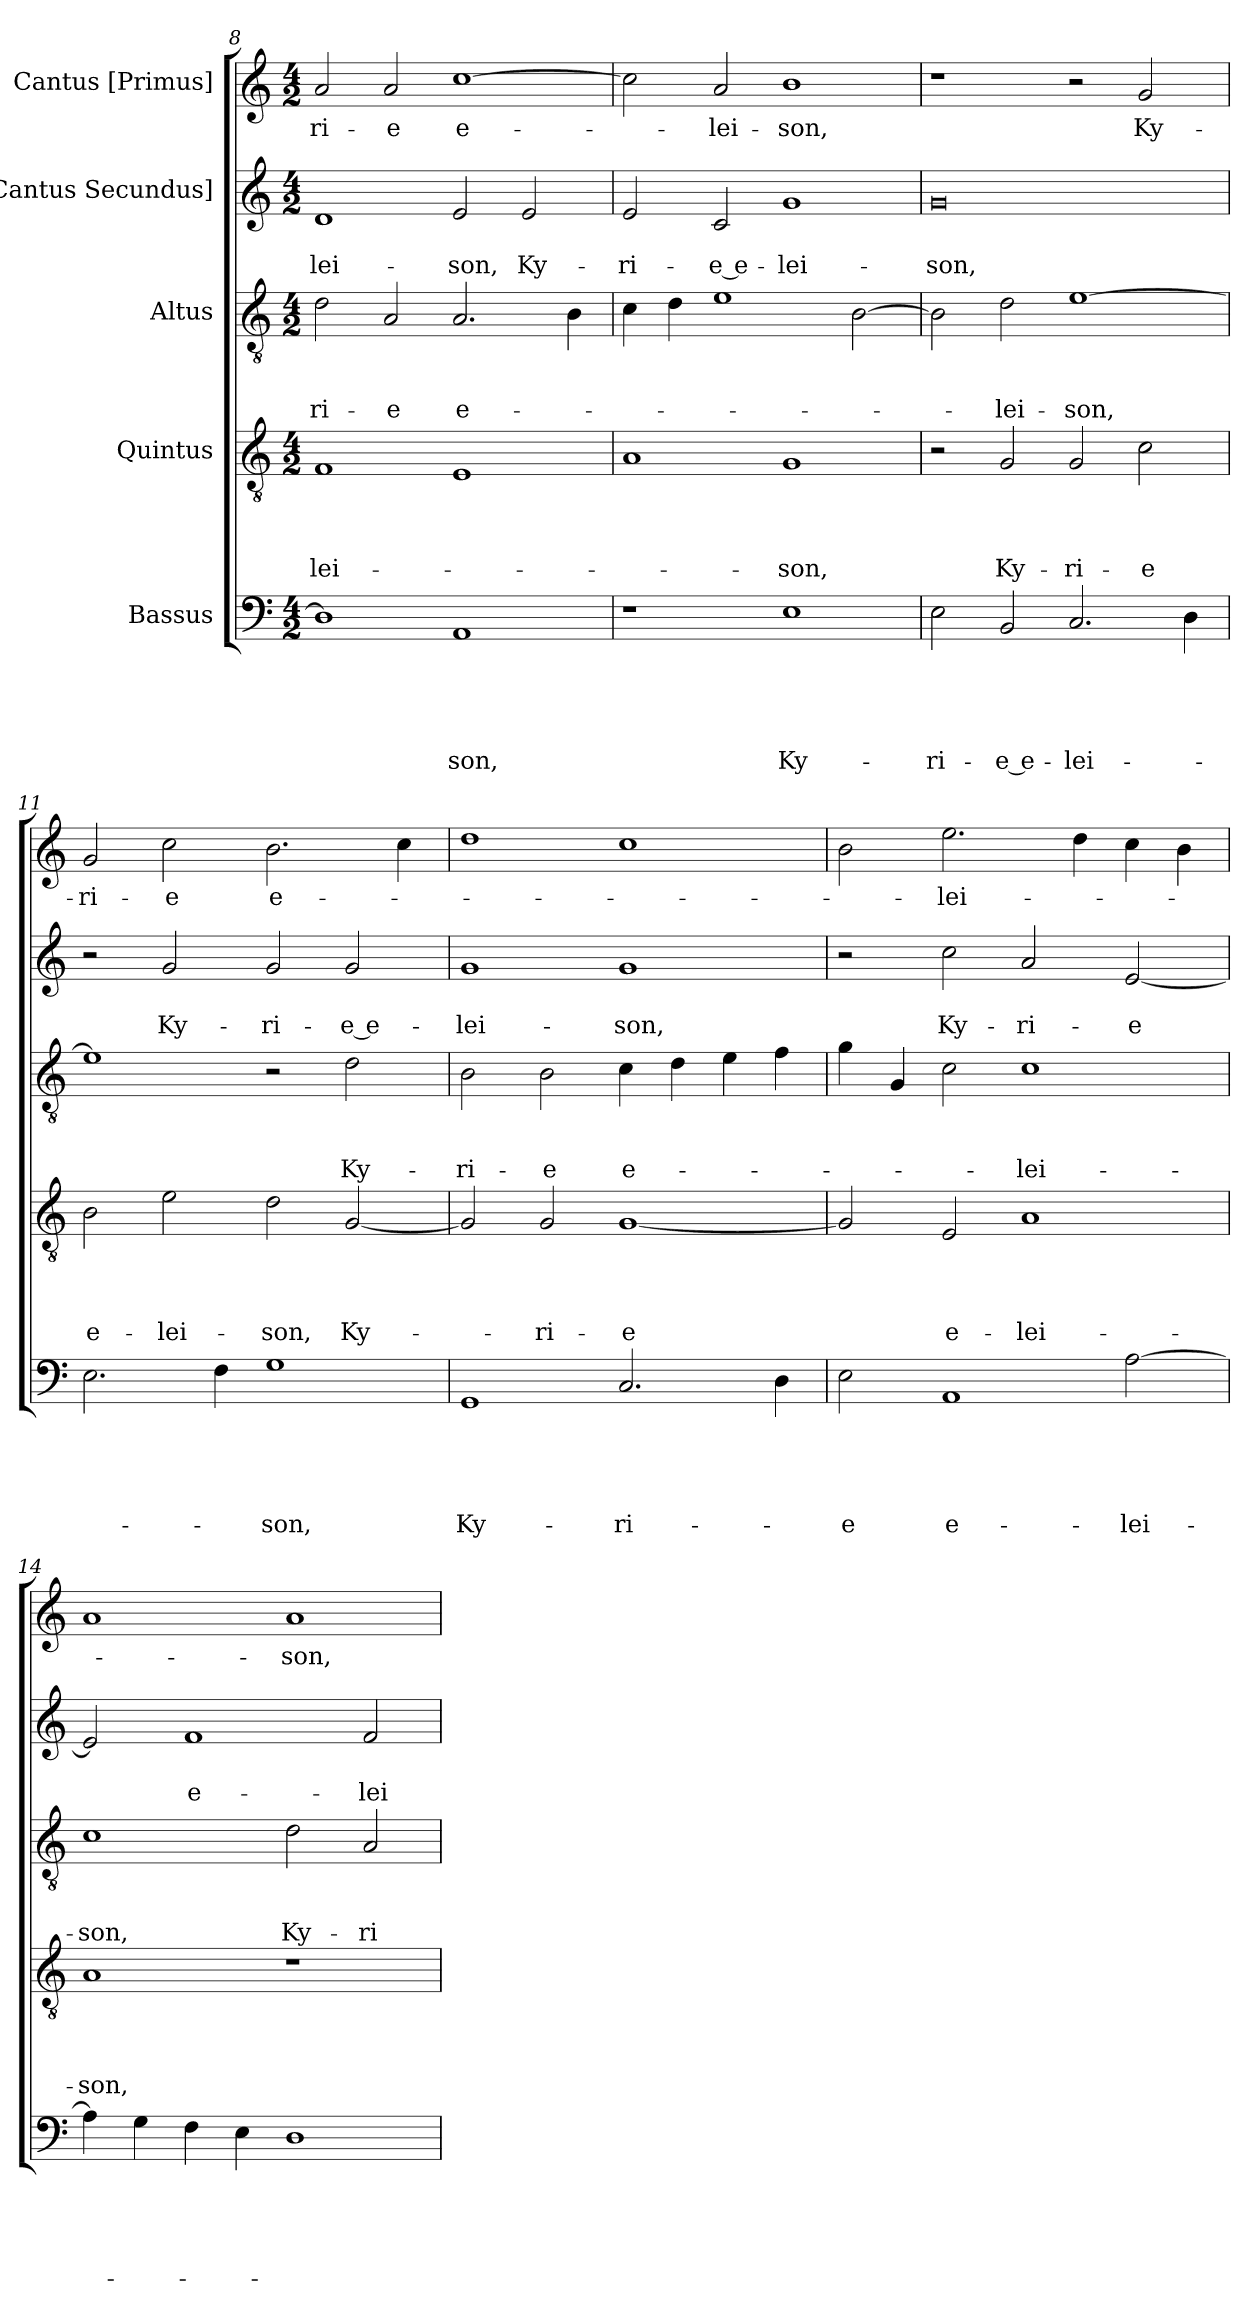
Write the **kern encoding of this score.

**kern	**text	**text	**text	**text	**text	**kern	**text	**text	**text	**text	**kern	**text	**text	**text	**kern	**text	**text	**kern	**text
*part5	*part5	*part5	*part5	*part5	*part5	*part4	*part4	*part4	*part4	*part4	*part3	*part3	*part3	*part3	*part2	*part2	*part2	*part1	*part1
*staff5	*staff5	*staff5	*staff5	*staff5	*staff5	*staff4	*staff4	*staff4	*staff4	*staff4	*staff3	*staff3	*staff3	*staff3	*staff2	*staff2	*staff2	*staff1	*staff1
*I"Bassus	*	*	*	*	*	*I"Quintus	*	*	*	*	*I"Altus	*	*	*	*I"[Cantus Secundus]	*	*	*I"Cantus [Primus]	*
*clefF4	*	*	*	*	*	*clefGv2	*	*	*	*	*clefGv2	*	*	*	*clefG2	*	*	*clefG2	*
*k[]	*	*	*	*	*	*k[]	*	*	*	*	*k[]	*	*	*	*k[]	*	*	*k[]	*
*M4/2	*	*	*	*	*	*M4/2	*	*	*	*	*M4/2	*	*	*	*M4/2	*	*	*M4/2	*
=8	=8	=8	=8	=8	=8	=8	=8	=8	=8	=8	=8	=8	=8	=8	=8	=8	=8	=8	=8
1D\]	.	.	.	.	.	1F/	.	.	.	-lei-	2d\	.	.	-ri-	1d/	.	-lei-	2a/	-ri-
.	.	.	.	.	.	.	.	.	.	.	2A/	.	.	-e	.	.	.	2a/	-e
1AA/	.	.	.	.	-son,	1E/	.	.	.	.	2.A/	.	.	e-	2e/	.	-son,	[1cc\	e-
.	.	.	.	.	.	.	.	.	.	.	.	.	.	.	2e/	.	Ky-	.	.
.	.	.	.	.	.	.	.	.	.	.	4B\	.	.	.	.	.	.	.	.
=9	=9	=9	=9	=9	=9	=9	=9	=9	=9	=9	=9	=9	=9	=9	=9	=9	=9	=9	=9
1r	.	.	.	.	.	1A/	.	.	.	.	4c\	.	.	.	2e/	.	-ri-	2cc\]	.
.	.	.	.	.	.	.	.	.	.	.	4d\	.	.	.	.	.	.	.	.
.	.	.	.	.	.	.	.	.	.	.	1e\	.	.	.	2c/	.	-e e-	2a/	-lei-
1E\	.	.	.	.	Ky-	1G/	.	.	.	-son,	.	.	.	.	1g/	.	-lei-	1b\	-son,
.	.	.	.	.	.	.	.	.	.	.	[2B\	.	.	.	.	.	.	.	.
=10	=10	=10	=10	=10	=10	=10	=10	=10	=10	=10	=10	=10	=10	=10	=10	=10	=10	=10	=10
2E\	.	.	.	.	-ri-	2r	.	.	.	.	2B\]	.	.	.	0g/	.	-son,	1r	.
2BB/	.	.	.	.	-e e-	2G/	.	.	.	Ky-	2d\	.	.	-lei-	.	.	.	.	.
2.C/	.	.	.	.	-lei-	2G/	.	.	.	-ri-	[1e\	.	.	-son,	.	.	.	2r	.
.	.	.	.	.	.	2c\	.	.	.	-e	.	.	.	.	.	.	.	2g/	Ky-
4D\	.	.	.	.	.	.	.	.	.	.	.	.	.	.	.	.	.	.	.
=11	=11	=11	=11	=11	=11	=11	=11	=11	=11	=11	=11	=11	=11	=11	=11	=11	=11	=11	=11
2.E\	.	.	.	.	.	2B\	.	.	.	e-	1e\]	.	.	.	2r	.	.	2g/	-ri-
.	.	.	.	.	.	2e\	.	.	.	-lei-	.	.	.	.	2g/	.	Ky-	2cc\	-e
4F\	.	.	.	.	.	.	.	.	.	.	.	.	.	.	.	.	.	.	.
1G\	.	.	.	.	-son,	2d\	.	.	.	-son,	2r	.	.	.	2g/	.	-ri-	2.b\	e-
.	.	.	.	.	.	[2G/	.	.	.	Ky-	2d\	.	.	Ky-	2g/	.	-e e-	.	.
.	.	.	.	.	.	.	.	.	.	.	.	.	.	.	.	.	.	4cc\	.
=12	=12	=12	=12	=12	=12	=12	=12	=12	=12	=12	=12	=12	=12	=12	=12	=12	=12	=12	=12
1GG/	.	.	.	.	Ky-	2G/]	.	.	.	.	2B\	.	.	-ri-	1g/	.	-lei-	1dd\	.
.	.	.	.	.	.	2G/	.	.	.	-ri-	2B\	.	.	-e	.	.	.	.	.
2.C/	.	.	.	.	-ri-	[1G/	.	.	.	-e	4c\	.	.	e-	1g/	.	-son,	1cc\	.
.	.	.	.	.	.	.	.	.	.	.	4d\	.	.	.	.	.	.	.	.
.	.	.	.	.	.	.	.	.	.	.	4e\	.	.	.	.	.	.	.	.
4D\	.	.	.	.	.	.	.	.	.	.	4f\	.	.	.	.	.	.	.	.
=13	=13	=13	=13	=13	=13	=13	=13	=13	=13	=13	=13	=13	=13	=13	=13	=13	=13	=13	=13
2E\	.	.	.	.	-e	2G/]	.	.	.	.	4g\	.	.	.	2r	.	.	2b\	.
.	.	.	.	.	.	.	.	.	.	.	4G/	.	.	.	.	.	.	.	.
1AA/	.	.	.	.	e-	2E/	.	.	.	e-	2c\	.	.	.	2cc\	.	Ky-	2.ee\	-lei-
.	.	.	.	.	.	1A/	.	.	.	-lei-	1c\	.	.	-lei-	2a/	.	-ri-	.	.
.	.	.	.	.	.	.	.	.	.	.	.	.	.	.	.	.	.	4dd\	.
[2A\	.	.	.	.	-lei-	.	.	.	.	.	.	.	.	.	[2e/	.	-e	4cc\	.
.	.	.	.	.	.	.	.	.	.	.	.	.	.	.	.	.	.	4b\	.
=14	=14	=14	=14	=14	=14	=14	=14	=14	=14	=14	=14	=14	=14	=14	=14	=14	=14	=14	=14
4A\]	.	.	.	.	.	1A/	.	.	.	-son,	1c\	.	.	-son,	2e/]	.	.	1a/	.
4G\	.	.	.	.	.	.	.	.	.	.	.	.	.	.	.	.	.	.	.
4F\	.	.	.	.	.	.	.	.	.	.	.	.	.	.	1f/	.	e-	.	.
4E\	.	.	.	.	.	.	.	.	.	.	.	.	.	.	.	.	.	.	.
1D\	.	.	.	.	.	1r	.	.	.	.	2d\	.	.	Ky-	.	.	.	1a/	-son,
.	.	.	.	.	.	.	.	.	.	.	2A/	.	.	-ri-	2f/	.	-lei-	.	.
=	=	=	=	=	=	=	=	=	=	=	=	=	=	=	=	=	=	=	=
*-	*-	*-	*-	*-	*-	*-	*-	*-	*-	*-	*-	*-	*-	*-	*-	*-	*-	*-	*-
